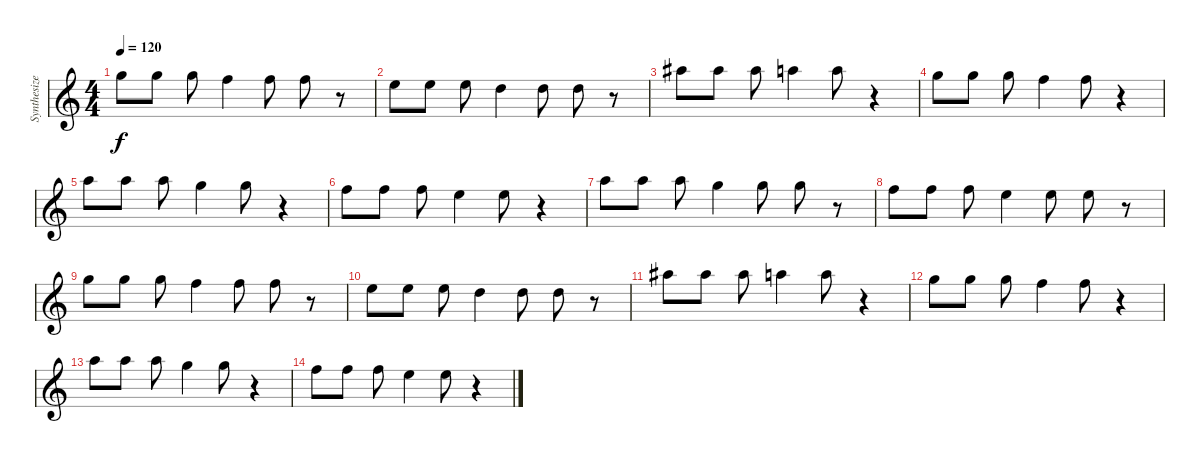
\track ("Synthesizer" "Synthesize") {instrument pad2warm}
\staff {score}
\tuning (E4 B3 G3 D3 A2 E2 B1) {hide}
\ts (4 4)
\tempo 120
\clef g2
\ks c
15.1.8{dy f} 15.1.8 15.1.8 13.1.4 13.1.8 13.1.8 r.8 |
12.1.8 12.1.8 12.1.8 10.1.4 10.1.8 10.1.8 r.8 |
18.1.8 18.1.8 18.1.8 17.1.4 17.1.8 r.4 |
15.1.8 15.1.8 15.1.8 13.1.4 13.1.8 r.4 |
17.1.8 17.1.8 17.1.8 15.1.4 15.1.8 r.4 |
13.1.8 13.1.8 13.1.8 12.1.4 12.1.8 r.4 |
17.1.8 17.1.8 17.1.8 15.1.4 15.1.8 15.1.8 r.8 |
13.1.8 13.1.8 13.1.8 12.1.4 12.1.8 12.1.8 r.8 |
15.1.8 15.1.8 15.1.8 13.1.4 13.1.8 13.1.8 r.8 |
12.1.8 12.1.8 12.1.8 10.1.4 10.1.8 10.1.8 r.8 |
18.1.8 18.1.8 18.1.8 17.1.4 17.1.8 r.4 |
15.1.8 15.1.8 15.1.8 13.1.4 13.1.8 r.4 |
17.1.8 17.1.8 17.1.8 15.1.4 15.1.8 r.4 |
13.1.8 13.1.8 13.1.8 12.1.4 12.1.8 r.4
